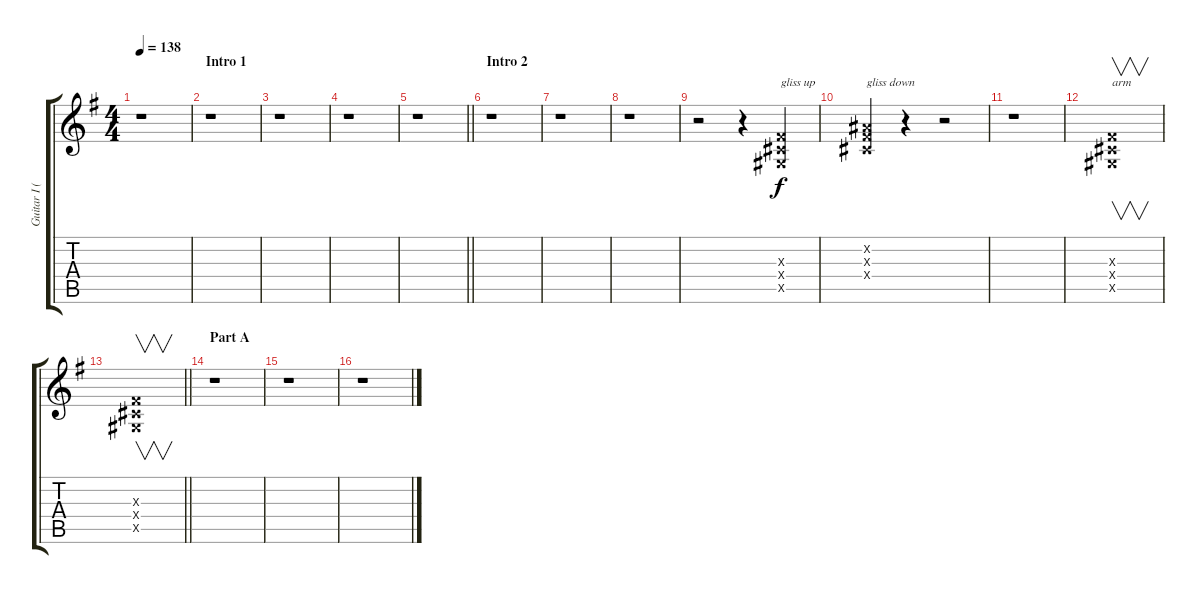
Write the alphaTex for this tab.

\track ("Guitar I (Sugizo)" "Guitar I (") {instrument distortionguitar}
\staff {score tabs}
\tuning (Eb4 Bb3 Gb3 Db3 Ab2 Eb2) {hide}
\ts (4 4)
\tempo 138
\clef g2
\ks g
r.1{dy f instrument distortionguitar} |
\section ("" "Intro 1")
r.1 |
r.1 |
r.1 |
\barLineRight lightlight
r.1 |
\section ("" "Intro 2")
r.1 |
r.1 |
r.1 |
r.2 r.4 (0.3{x} 0.4{x} 0.5{x}).4{txt "gliss up"} |
(0.2{x} 0.3{x} 0.4{x}).4{txt "gliss down"} r.4 r.2 |
r.1 |
(0.3{x} 0.4{x} 0.5{x}).1{v txt "arm"} |
\barLineRight lightlight
(0.3{x} 0.4{x} 0.5{x}).1{v} |
\section ("" "Part A")
r.1 |
r.1 |
r.1
